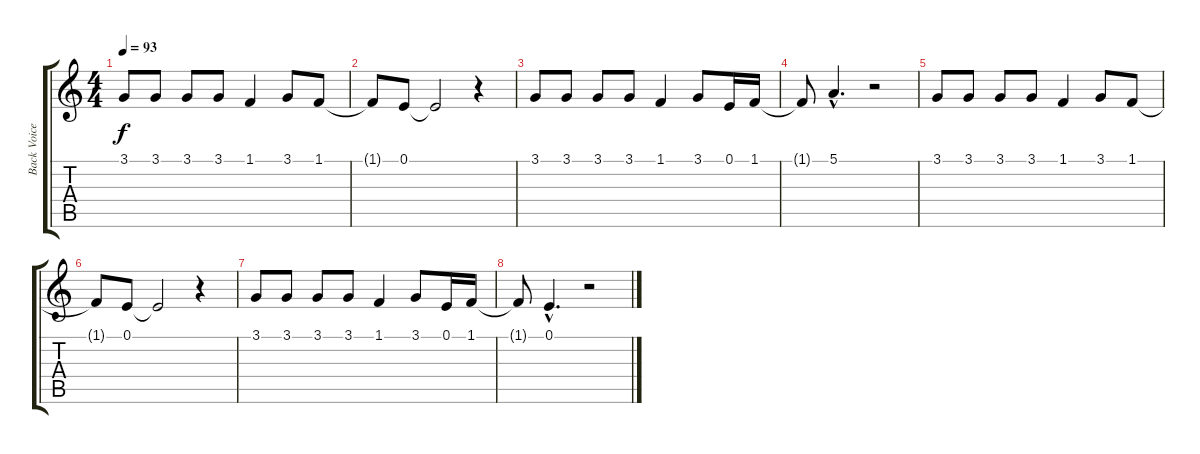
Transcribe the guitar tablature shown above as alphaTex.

\track ("Back Voice" "Back Voice") {instrument voiceoohs}
\staff {score tabs}
\tuning (E4 B3 G3 D3 A2 E2) {hide}
\ts (4 4)
\tempo 93
\clef g2
\ks c
3.1.8{dy f} 3.1.8 3.1.8 3.1.8 1.1.4 3.1.8 1.1.8 |
1.1{t}.8 0.1.8 0.1{t}.2 r.4 |
3.1.8 3.1.8 3.1.8 3.1.8 1.1.4 3.1.8 0.1.16 1.1.16 |
1.1{t}.8 5.1{hac}.4{d} r.2 |
3.1.8 3.1.8 3.1.8 3.1.8 1.1.4 3.1.8 1.1.8 |
1.1{t}.8 0.1.8 0.1{t}.2 r.4 |
3.1.8 3.1.8 3.1.8 3.1.8 1.1.4 3.1.8 0.1.16 1.1.16 |
1.1{t}.8 0.1{hac}.4{d} r.2
